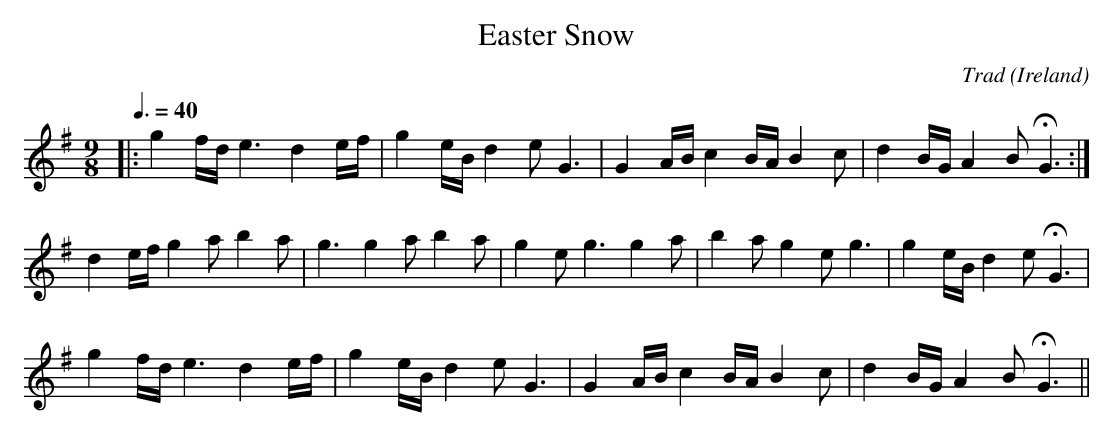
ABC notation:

X:1
T: Easter Snow
C: Trad
O: Ireland
M: 9/8
L: 1/8
Q: 3/8=40
K:G
|: g2f/d/ e3 d2e/f/ | g2e/B/ d2e G3 | G2A/B/ c2B/A/ B2c | d2B/G/ A2B HG3 :|
d2e/f/ g2a b2a | g3 g2a b2a | g2e g3  g2a | b2a g2e g3 | g2e/B/ d2e HG3 |
g2f/d/ e3 d2e/f/ | g2e/B/ d2e G3 | G2A/B/ c2B/A/ B2c | d2B/G/ A2B HG3 ||
